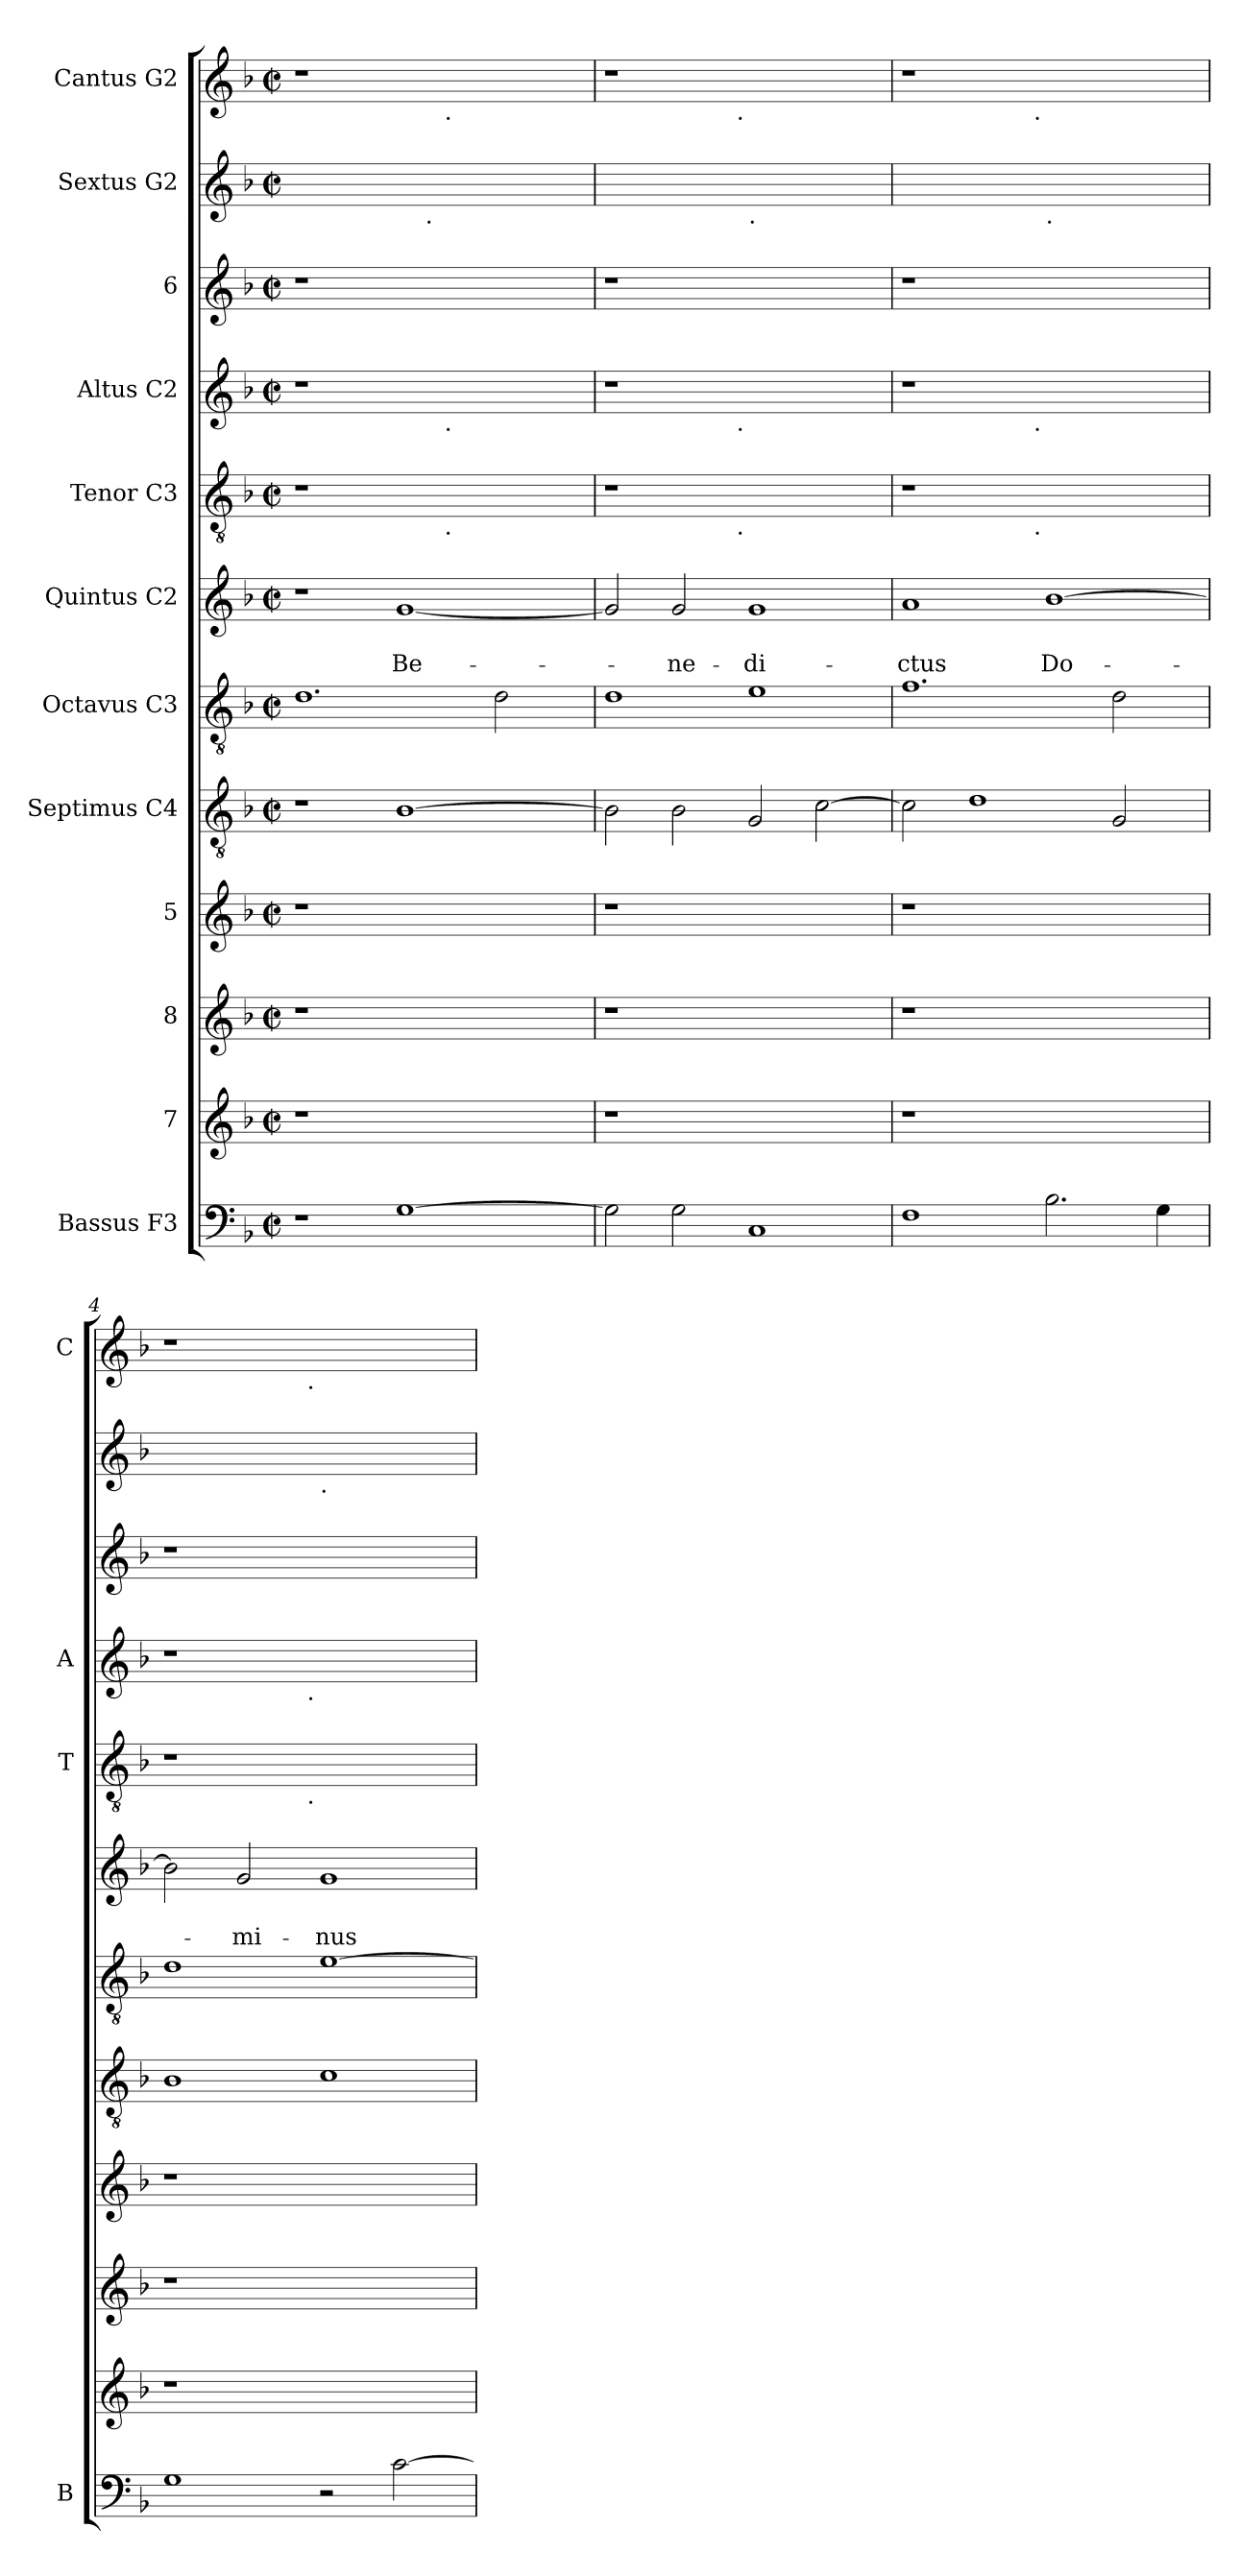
**kern	**kern	**kern	**kern	**kern	**kern	**kern	**text	**text	**kern	**kern	**kern	**kern	**kern
*part12	*part11	*part10	*part9	*part8	*part7	*part6	*part6	*part6	*part5	*part4	*part3	*part2	*part1
*staff12	*staff11	*staff10	*staff9	*staff8	*staff7	*staff6	*staff6	*staff6	*staff5	*staff4	*staff3	*staff2	*staff1
*I"Bassus F3	*I"7	*I"8	*I"5	*I"Septimus C4	*I"Octavus C3	*I"Quintus C2	*	*	*I"Tenor C3	*I"Altus C2	*I"6	*I"Sextus G2	*I"Cantus G2
*I'B	*	*	*	*	*	*	*	*	*I'T	*I'A	*	*	*I'C
*clefF4	*clefG2	*clefG2	*clefG2	*clefGv2	*clefGv2	*clefG2	*	*	*clefGv2	*clefG2	*clefG2	*clefG2	*clefG2
*k[b-]	*k[b-]	*k[b-]	*k[b-]	*k[b-]	*k[b-]	*k[b-]	*	*	*k[b-]	*k[b-]	*k[b-]	*k[b-]	*k[b-]
*F:	*F:	*F:	*F:	*F:	*F:	*F:	*	*	*F:	*F:	*F:	*F:	*F:
*M2/2	*M2/2	*M2/2	*M2/2	*M2/2	*M2/2	*M2/2	*	*	*M2/2	*M2/2	*M2/2	*M2/2	*M2/2
*met(c|)	*met(c|)	*met(c|)	*met(c|)	*met(c|)	*met(c|)	*met(c|)	*	*	*met(c|)	*met(c|)	*met(c|)	*met(c|)	*met(c|)
=1	=1	=1	=1	=1	=1	=1	=1	=1	=1	=1	=1	=1	=1
1r	1r	1r	1r	1r	1.d	1r	.	.	1r	1r	1r	1ryy	1r
!	!	!	!	!	!	!	!	!LO:LY:b	!	!	!	!	!
[>1G	1ryy	1ryy	1ryy	[>1B-	.	[<1g	.	Be-	8.ryy	8.ryy	1ryy	8ryy	8.ryy
!	!	!	!	!	!	!	!	!	!	!	!	!LO:TX:b:t=.	!
.	.	.	.	.	.	.	.	.	.	.	.	2..ryy	.
!	!	!	!	!	!	!	!	!	!	!	!	!	!LO:TX:b:t=.
!	!	!	!	!	!	!	!	!	!	!LO:TX:b:t=.	!	!	!
!	!	!	!	!	!	!	!	!	!LO:TX:b:t=.	!	!	!	!
.	.	.	.	.	.	.	.	.	2ryy	2ryy	.	.	2ryy
.	.	.	.	.	2d\	.	.	.	.	.	.	.	.
.	.	.	.	.	.	.	.	.	4ryy	4ryy	.	.	4ryy
.	.	.	.	.	.	.	.	.	16ryy	16ryy	.	.	16ryy
=2	=2	=2	=2	=2	=2	=2	=2	=2	=2	=2	=2	=2	=2
*	*	*	*	*	*	*	*	*	*^	*^	*	*	*^
2G\]	1r	1r	1r	2B-\]	1d	2g/]	.	.	1r	2ryy	1r	2ryy	1r	1ryy	1r	2ryy
!	!	!	!	!	!	!	!	!LO:LY:b	!	!	!	!	!	!	!	!
2G\	.	.	.	2B-\	.	2g/	.	-ne-	.	4...ryy	.	4...ryy	.	.	.	4...ryy
!	!	!	!	!	!	!	!	!	!	!	!	!	!	!	!	!LO:TX:b:t=.
!	!	!	!	!	!	!	!	!	!	!	!	!LO:TX:b:t=.	!	!	!	!
!	!	!	!	!	!	!	!	!	!	!LO:TX:b:t=.	!	!	!	!	!	!
.	.	.	.	.	.	.	.	.	.	1ryy	.	1ryy	.	.	.	1ryy
!	!	!	!	!	!	!	!	!	!	!	!	!	!	!LO:TX:b:t=.	!	!
!	!	!	!	!	!	!	!	!LO:LY:b	!	!	!	!	!	!	!	!
1C	1ryy	1ryy	1ryy	2G/	1e	1g	.	-di-	1ryy	.	1ryy	.	1ryy	1ryy	1ryy	.
.	.	.	.	[>2c\	.	.	.	.	.	.	.	.	.	.	.	.
.	.	.	.	.	.	.	.	.	.	32ryy	.	32ryy	.	.	.	32ryy
=3	=3	=3	=3	=3	=3	=3	=3	=3	=3	=3	=3	=3	=3	=3	=3	=3
!	!	!	!	!	!	!	!	!LO:LY:b	!	!	!	!	!	!	!	!
1F	1r	1r	1r	2c\]	1.f	1a	.	-ctus	1r	2ryy	1r	2ryy	1r	1ryy	1r	2ryy
.	.	.	.	1d	.	.	.	.	.	4...ryy	.	4...ryy	.	.	.	4...ryy
!	!	!	!	!	!	!	!	!	!	!	!	!	!	!	!	!LO:TX:b:t=.
!	!	!	!	!	!	!	!	!	!	!	!	!LO:TX:b:t=.	!	!	!	!
!	!	!	!	!	!	!	!	!	!	!LO:TX:b:t=.	!	!	!	!	!	!
.	.	.	.	.	.	.	.	.	.	1ryy	.	1ryy	.	.	.	1ryy
!	!	!	!	!	!	!	!	!	!	!	!	!	!	!LO:TX:b:t=.	!	!
!	!	!	!	!	!	!	!	!LO:LY:b	!	!	!	!	!	!	!	!
2.B-\	1ryy	1ryy	1ryy	.	.	[>1b-	.	Do-	1ryy	.	1ryy	.	1ryy	1ryy	1ryy	.
.	.	.	.	2G/	2d\	.	.	.	.	.	.	.	.	.	.	.
4G\	.	.	.	.	.	.	.	.	.	.	.	.	.	.	.	.
.	.	.	.	.	.	.	.	.	.	32ryy	.	32ryy	.	.	.	32ryy
=4	=4	=4	=4	=4	=4	=4	=4	=4	=4	=4	=4	=4	=4	=4	=4	=4
1G	1r	1r	1r	1B-	1d	2b-\]	.	.	1r	2ryy	1r	2ryy	1r	1ryy	1r	2ryy
!	!	!	!	!	!	!	!	!LO:LY:b	!	!	!	!	!	!	!	!
.	.	.	.	.	.	2g/	.	-mi-	.	4...ryy	.	4...ryy	.	.	.	4...ryy
!	!	!	!	!	!	!	!	!	!	!	!	!	!	!	!	!LO:TX:b:t=.
!	!	!	!	!	!	!	!	!	!	!	!	!LO:TX:b:t=.	!	!	!	!
!	!	!	!	!	!	!	!	!	!	!LO:TX:b:t=.	!	!	!	!	!	!
.	.	.	.	.	.	.	.	.	.	1ryy	.	1ryy	.	.	.	1ryy
!	!	!	!	!	!	!	!	!	!	!	!	!	!	!LO:TX:b:t=.	!	!
!	!	!	!	!	!	!	!	!LO:LY:b	!	!	!	!	!	!	!	!
2r	1ryy	1ryy	1ryy	1c	[>1e	1g	.	-nus	1ryy	.	1ryy	.	1ryy	1ryy	1ryy	.
[>2c\	.	.	.	.	.	.	.	.	.	.	.	.	.	.	.	.
.	.	.	.	.	.	.	.	.	.	32ryy	.	32ryy	.	.	.	32ryy
*	*	*	*	*	*	*	*	*	*v	*v	*	*	*	*	*v	*v
*	*	*	*	*	*	*	*	*	*	*v	*v	*	*	*
=	=	=	=	=	=	=	=	=	=	=	=	=	=
*-	*-	*-	*-	*-	*-	*-	*-	*-	*-	*-	*-	*-	*-
